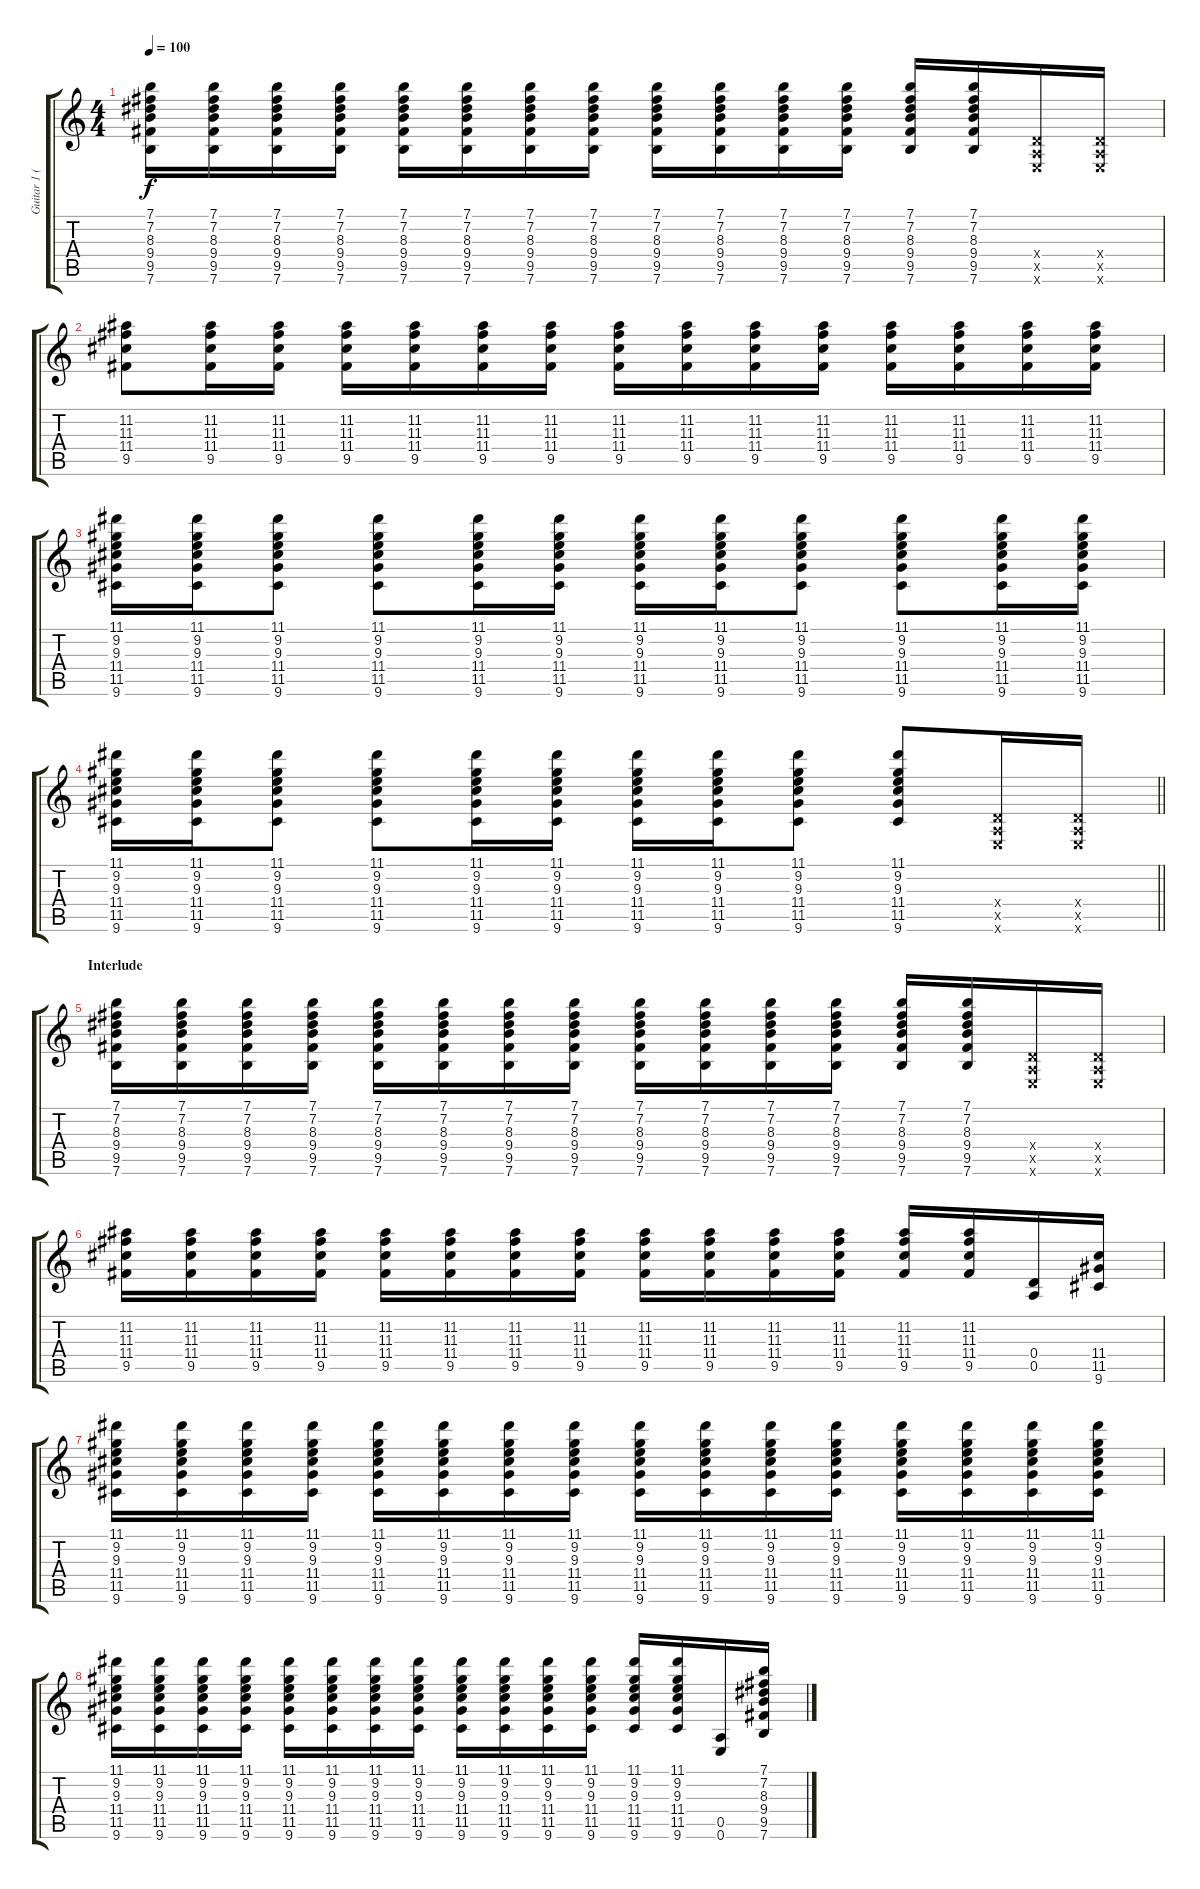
\track ("Guitar 1 (Clean)" "Guitar 1 (") {instrument electricguitarclean}
\staff {score tabs}
\tuning (E4 B3 G3 D3 A2 E2) {hide}
\ts (4 4)
\tempo 100
\clef g2
\ks c
(7.1 7.2 8.3 9.4 9.5 7.6).16{dy f} (7.1 7.2 8.3 9.4 9.5 7.6).16 (7.1 7.2 8.3 9.4 9.5 7.6).16 (7.1 7.2 8.3 9.4 9.5 7.6).16 (7.1 7.2 8.3 9.4 9.5 7.6).16 (7.1 7.2 8.3 9.4 9.5 7.6).16 (7.1 7.2 8.3 9.4 9.5 7.6).16 (7.1 7.2 8.3 9.4 9.5 7.6).16 (7.1 7.2 8.3 9.4 9.5 7.6).16 (7.1 7.2 8.3 9.4 9.5 7.6).16 (7.1 7.2 8.3 9.4 9.5 7.6).16 (7.1 7.2 8.3 9.4 9.5 7.6).16 (7.1 7.2 8.3 9.4 9.5 7.6).16 (7.1 7.2 8.3 9.4 9.5 7.6).16 (0.4{x} 0.5{x} 0.6{x}).16 (0.4{x} 0.5{x} 0.6{x}).16 |
(11.2 11.3 11.4 9.5).8 (11.2 11.3 11.4 9.5).16 (11.2 11.3 11.4 9.5).16 (11.2 11.3 11.4 9.5).16 (11.2 11.3 11.4 9.5).16 (11.2 11.3 11.4 9.5).16 (11.2 11.3 11.4 9.5).16 (11.2 11.3 11.4 9.5).16 (11.2 11.3 11.4 9.5).16 (11.2 11.3 11.4 9.5).16 (11.2 11.3 11.4 9.5).16 (11.2 11.3 11.4 9.5).16 (11.2 11.3 11.4 9.5).16 (11.2 11.3 11.4 9.5).16 (11.2 11.3 11.4 9.5).16 |
(11.1 9.2 9.3 11.4 11.5 9.6).16 (11.1 9.2 9.3 11.4 11.5 9.6).16 (11.1 9.2 9.3 11.4 11.5 9.6).8 (11.1 9.2 9.3 11.4 11.5 9.6).8 (11.1 9.2 9.3 11.4 11.5 9.6).16 (11.1 9.2 9.3 11.4 11.5 9.6).16 (11.1 9.2 9.3 11.4 11.5 9.6).16 (11.1 9.2 9.3 11.4 11.5 9.6).16 (11.1 9.2 9.3 11.4 11.5 9.6).8 (11.1 9.2 9.3 11.4 11.5 9.6).8 (11.1 9.2 9.3 11.4 11.5 9.6).16 (11.1 9.2 9.3 11.4 11.5 9.6).16 |
\barLineRight lightlight
(11.1 9.2 9.3 11.4 11.5 9.6).16 (11.1 9.2 9.3 11.4 11.5 9.6).16 (11.1 9.2 9.3 11.4 11.5 9.6).8 (11.1 9.2 9.3 11.4 11.5 9.6).8 (11.1 9.2 9.3 11.4 11.5 9.6).16 (11.1 9.2 9.3 11.4 11.5 9.6).16 (11.1 9.2 9.3 11.4 11.5 9.6).16 (11.1 9.2 9.3 11.4 11.5 9.6).16 (11.1 9.2 9.3 11.4 11.5 9.6).8 (11.1 9.2 9.3 11.4 11.5 9.6).8 (0.4{x} 0.5{x} 0.6{x}).16 (0.4{x} 0.5{x} 0.6{x}).16 |
\section ("" "Interlude")
(7.1 7.2 8.3 9.4 9.5 7.6).16 (7.1 7.2 8.3 9.4 9.5 7.6).16 (7.1 7.2 8.3 9.4 9.5 7.6).16 (7.1 7.2 8.3 9.4 9.5 7.6).16 (7.1 7.2 8.3 9.4 9.5 7.6).16 (7.1 7.2 8.3 9.4 9.5 7.6).16 (7.1 7.2 8.3 9.4 9.5 7.6).16 (7.1 7.2 8.3 9.4 9.5 7.6).16 (7.1 7.2 8.3 9.4 9.5 7.6).16 (7.1 7.2 8.3 9.4 9.5 7.6).16 (7.1 7.2 8.3 9.4 9.5 7.6).16 (7.1 7.2 8.3 9.4 9.5 7.6).16 (7.1 7.2 8.3 9.4 9.5 7.6).16 (7.1 7.2 8.3 9.4 9.5 7.6).16 (0.4{x} 0.5{x} 0.6{x}).16 (0.4{x} 0.5{x} 0.6{x}).16 |
(11.2 11.3 11.4 9.5).16 (11.2 11.3 11.4 9.5).16 (11.2 11.3 11.4 9.5).16 (11.2 11.3 11.4 9.5).16 (11.2 11.3 11.4 9.5).16 (11.2 11.3 11.4 9.5).16 (11.2 11.3 11.4 9.5).16 (11.2 11.3 11.4 9.5).16 (11.2 11.3 11.4 9.5).16 (11.2 11.3 11.4 9.5).16 (11.2 11.3 11.4 9.5).16 (11.2 11.3 11.4 9.5).16 (11.2 11.3 11.4 9.5).16 (11.2 11.3 11.4 9.5).16 (0.4 0.5).16 (11.4 11.5 9.6).16 |
(11.1 9.2 9.3 11.4 11.5 9.6).16 (11.1 9.2 9.3 11.4 11.5 9.6).16 (11.1 9.2 9.3 11.4 11.5 9.6).16 (11.1 9.2 9.3 11.4 11.5 9.6).16 (11.1 9.2 9.3 11.4 11.5 9.6).16 (11.1 9.2 9.3 11.4 11.5 9.6).16 (11.1 9.2 9.3 11.4 11.5 9.6).16 (11.1 9.2 9.3 11.4 11.5 9.6).16 (11.1 9.2 9.3 11.4 11.5 9.6).16 (11.1 9.2 9.3 11.4 11.5 9.6).16 (11.1 9.2 9.3 11.4 11.5 9.6).16 (11.1 9.2 9.3 11.4 11.5 9.6).16 (11.1 9.2 9.3 11.4 11.5 9.6).16 (11.1 9.2 9.3 11.4 11.5 9.6).16 (11.1 9.2 9.3 11.4 11.5 9.6).16 (11.1 9.2 9.3 11.4 11.5 9.6).16 |
(11.1 9.2 9.3 11.4 11.5 9.6).16 (11.1 9.2 9.3 11.4 11.5 9.6).16 (11.1 9.2 9.3 11.4 11.5 9.6).16 (11.1 9.2 9.3 11.4 11.5 9.6).16 (11.1 9.2 9.3 11.4 11.5 9.6).16 (11.1 9.2 9.3 11.4 11.5 9.6).16 (11.1 9.2 9.3 11.4 11.5 9.6).16 (11.1 9.2 9.3 11.4 11.5 9.6).16 (11.1 9.2 9.3 11.4 11.5 9.6).16 (11.1 9.2 9.3 11.4 11.5 9.6).16 (11.1 9.2 9.3 11.4 11.5 9.6).16 (11.1 9.2 9.3 11.4 11.5 9.6).16 (11.1 9.2 9.3 11.4 11.5 9.6).16 (11.1 9.2 9.3 11.4 11.5 9.6).16 (0.5 0.6).16 (7.1 7.2 8.3 9.4 9.5 7.6).16
